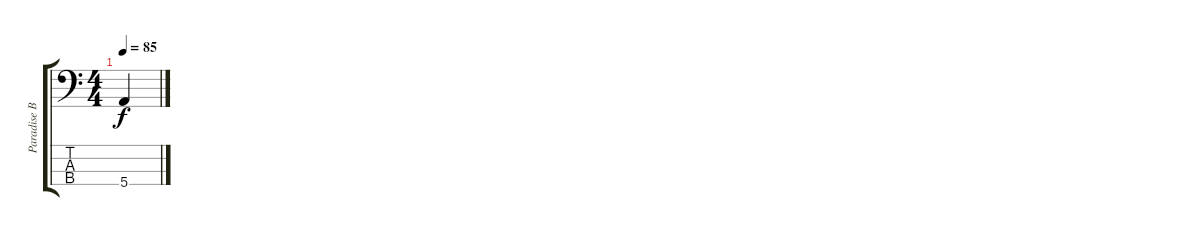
\track ("Paradise Bass" "Paradise B") {instrument electricbassfinger}
\staff {score tabs}
\tuning (G2 D2 A1 E1) {hide}
\ts (4 4)
\tempo 85
\clef f4
\ks c
5.4{t}.4{dy f}
